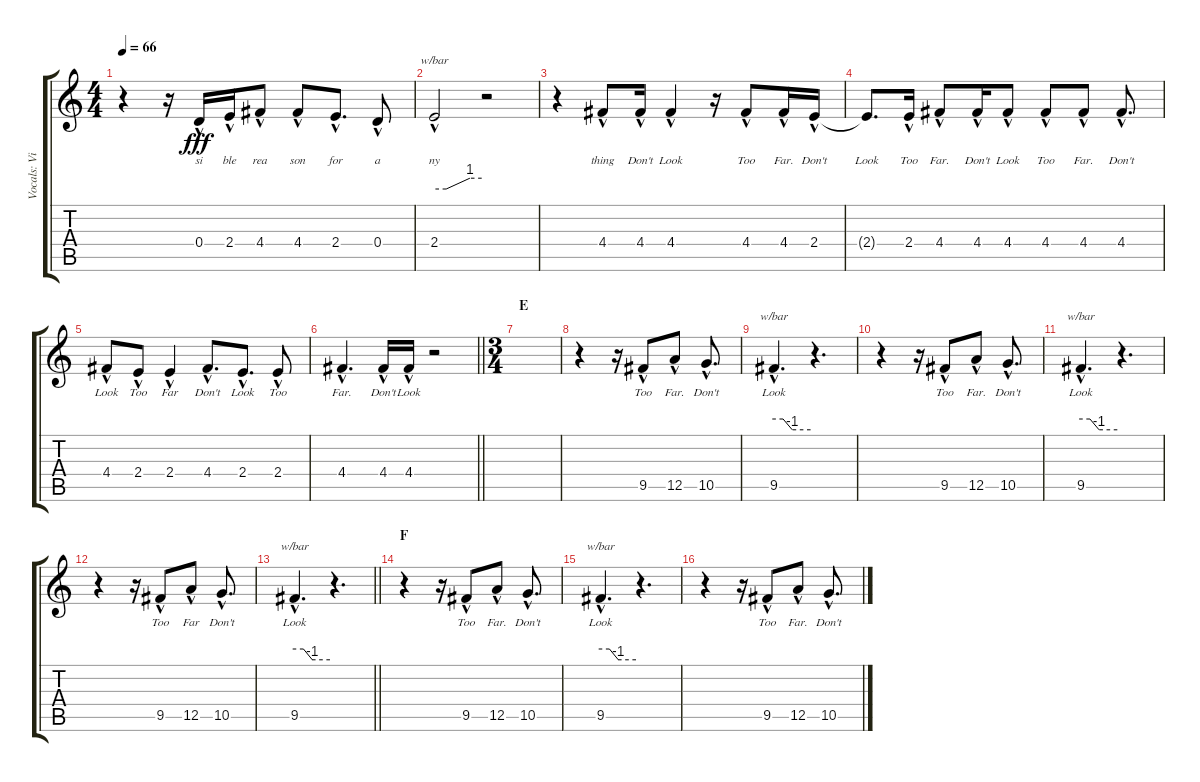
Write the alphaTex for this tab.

\track ("Vocals: Vincent" "Vocals: Vi") {instrument acousticguitarnylon}
\staff {score tabs}
\tuning (E4 B3 G3 D3 A2 E2) {hide}
\ts (4 4)
\tempo 66
\clef g2
\ks c
r.4{dy fff} r.16 0.4{hac}.16{lyrics (0 "si") lyrics (1 "") lyrics (2 "") lyrics (3 "") lyrics (4 "")} 2.4{hac}.16{lyrics (0 "ble") lyrics (1 "") lyrics (2 "") lyrics (3 "") lyrics (4 "")} 4.4{hac}.8{lyrics (0 "rea") lyrics (1 "") lyrics (2 "") lyrics (3 "") lyrics (4 "")} 4.4{hac}.8{lyrics (0 "son") lyrics (1 "") lyrics (2 "") lyrics (3 "") lyrics (4 "")} 2.4{hac}.8{d lyrics (0 "for") lyrics (1 "") lyrics (2 "") lyrics (3 "") lyrics (4 "")} 0.4{hac}.8{lyrics (0 "a") lyrics (1 "") lyrics (2 "") lyrics (3 "") lyrics (4 "")} |
2.4{hac}.2{tbe (custom default 0 0 15 0 45 4 60 4) lyrics (0 "ny") lyrics (1 "") lyrics (2 "") lyrics (3 "") lyrics (4 "")} r.2 |
r.4 4.4{hac}.8{lyrics (0 "thing") lyrics (1 "") lyrics (2 "") lyrics (3 "") lyrics (4 "")} 4.4{hac}.16{lyrics (0 "Don't") lyrics (1 "") lyrics (2 "") lyrics (3 "") lyrics (4 "")} 4.4{hac}.4{lyrics (0 "Look") lyrics (1 "") lyrics (2 "") lyrics (3 "") lyrics (4 "")} r.16 4.4{hac}.8{lyrics (0 "Too") lyrics (1 "") lyrics (2 "") lyrics (3 "") lyrics (4 "")} 4.4{hac}.16{lyrics (0 "Far.") lyrics (1 "") lyrics (2 "") lyrics (3 "") lyrics (4 "")} 2.4{hac}.16{lyrics (0 "Don't") lyrics (1 "") lyrics (2 "") lyrics (3 "") lyrics (4 "")} |
2.4{t}.8{d lyrics (0 "Look") lyrics (1 "") lyrics (2 "") lyrics (3 "") lyrics (4 "")} 2.4{hac}.16{lyrics (0 "Too") lyrics (1 "") lyrics (2 "") lyrics (3 "") lyrics (4 "")} 4.4{hac}.8{lyrics (0 "Far.") lyrics (1 "") lyrics (2 "") lyrics (3 "") lyrics (4 "")} 4.4{hac}.16{lyrics (0 "Don't") lyrics (1 "") lyrics (2 "") lyrics (3 "") lyrics (4 "")} 4.4{hac}.8{lyrics (0 "Look") lyrics (1 "") lyrics (2 "") lyrics (3 "") lyrics (4 "")} 4.4{hac}.8{lyrics (0 "Too") lyrics (1 "") lyrics (2 "") lyrics (3 "") lyrics (4 "")} 4.4{hac}.8{lyrics (0 "Far.") lyrics (1 "") lyrics (2 "") lyrics (3 "") lyrics (4 "")} 4.4{hac}.8{d lyrics (0 "Don't") lyrics (1 "") lyrics (2 "") lyrics (3 "") lyrics (4 "")} |
4.4{hac}.8{lyrics (0 "Look") lyrics (1 "") lyrics (2 "") lyrics (3 "") lyrics (4 "")} 2.4{hac}.8{lyrics (0 "Too") lyrics (1 "") lyrics (2 "") lyrics (3 "") lyrics (4 "")} 2.4{hac}.4{lyrics (0 "Far") lyrics (1 "") lyrics (2 "") lyrics (3 "") lyrics (4 "")} 4.4{hac}.8{d lyrics (0 "Don't") lyrics (1 "") lyrics (2 "") lyrics (3 "") lyrics (4 "")} 2.4{hac}.8{d lyrics (0 "Look") lyrics (1 "") lyrics (2 "") lyrics (3 "") lyrics (4 "")} 2.4{hac}.8{lyrics (0 "Too") lyrics (1 "") lyrics (2 "") lyrics (3 "") lyrics (4 "")} |
\barLineRight lightlight
4.4{hac}.4{d lyrics (0 "Far.") lyrics (1 "") lyrics (2 "") lyrics (3 "") lyrics (4 "")} 4.4{hac}.16{lyrics (0 "Don't") lyrics (1 "") lyrics (2 "") lyrics (3 "") lyrics (4 "")} 4.4{hac}.16{lyrics (0 "Look") lyrics (1 "") lyrics (2 "") lyrics (3 "") lyrics (4 "")} r.2 |
\ts (3 4)
\section ("" "E")
|
r.4 r.16 9.5{hac}.8{lyrics (0 "Too") lyrics (1 "") lyrics (2 "") lyrics (3 "") lyrics (4 "")} 12.5{hac}.8{lyrics (0 "Far.") lyrics (1 "") lyrics (2 "") lyrics (3 "") lyrics (4 "")} 10.5{hac}.8{d lyrics (0 "Don't") lyrics (1 "") lyrics (2 "") lyrics (3 "") lyrics (4 "")} |
9.5{hac}.4{d tbe (custom default 0 0 15 0 30 -4 60 -4) lyrics (0 "Look") lyrics (1 "") lyrics (2 "") lyrics (3 "") lyrics (4 "")} r.4{d} |
r.4 r.16 9.5{hac}.8{lyrics (0 "Too") lyrics (1 "") lyrics (2 "") lyrics (3 "") lyrics (4 "")} 12.5{hac}.8{lyrics (0 "Far.") lyrics (1 "") lyrics (2 "") lyrics (3 "") lyrics (4 "")} 10.5{hac}.8{d lyrics (0 "Don't") lyrics (1 "") lyrics (2 "") lyrics (3 "") lyrics (4 "")} |
9.5{hac}.4{d tbe (custom default 0 0 15 0 30 -4 60 -4) lyrics (0 "Look") lyrics (1 "") lyrics (2 "") lyrics (3 "") lyrics (4 "")} r.4{d} |
r.4 r.16 9.5{hac}.8{lyrics (0 "Too") lyrics (1 "") lyrics (2 "") lyrics (3 "") lyrics (4 "")} 12.5{hac}.8{lyrics (0 "Far") lyrics (1 "") lyrics (2 "") lyrics (3 "") lyrics (4 "")} 10.5{hac}.8{d lyrics (0 "Don't") lyrics (1 "") lyrics (2 "") lyrics (3 "") lyrics (4 "")} |
\barLineRight lightlight
9.5{hac}.4{d tbe (custom default 0 0 15 0 30 -4 60 -4) lyrics (0 "Look") lyrics (1 "") lyrics (2 "") lyrics (3 "") lyrics (4 "")} r.4{d} |
\section ("" "F")
r.4 r.16 9.5{hac}.8{lyrics (0 "Too") lyrics (1 "") lyrics (2 "") lyrics (3 "") lyrics (4 "")} 12.5{hac}.8{lyrics (0 "Far.") lyrics (1 "") lyrics (2 "") lyrics (3 "") lyrics (4 "")} 10.5{hac}.8{d lyrics (0 "Don't") lyrics (1 "") lyrics (2 "") lyrics (3 "") lyrics (4 "")} |
9.5{hac}.4{d tbe (custom default 0 0 15 0 30 -4 60 -4) lyrics (0 "Look") lyrics (1 "") lyrics (2 "") lyrics (3 "") lyrics (4 "")} r.4{d} |
r.4 r.16 9.5{hac}.8{lyrics (0 "Too") lyrics (1 "") lyrics (2 "") lyrics (3 "") lyrics (4 "")} 12.5{hac}.8{lyrics (0 "Far.") lyrics (1 "") lyrics (2 "") lyrics (3 "") lyrics (4 "")} 10.5{hac}.8{d lyrics (0 "Don't") lyrics (1 "") lyrics (2 "") lyrics (3 "") lyrics (4 "")}
